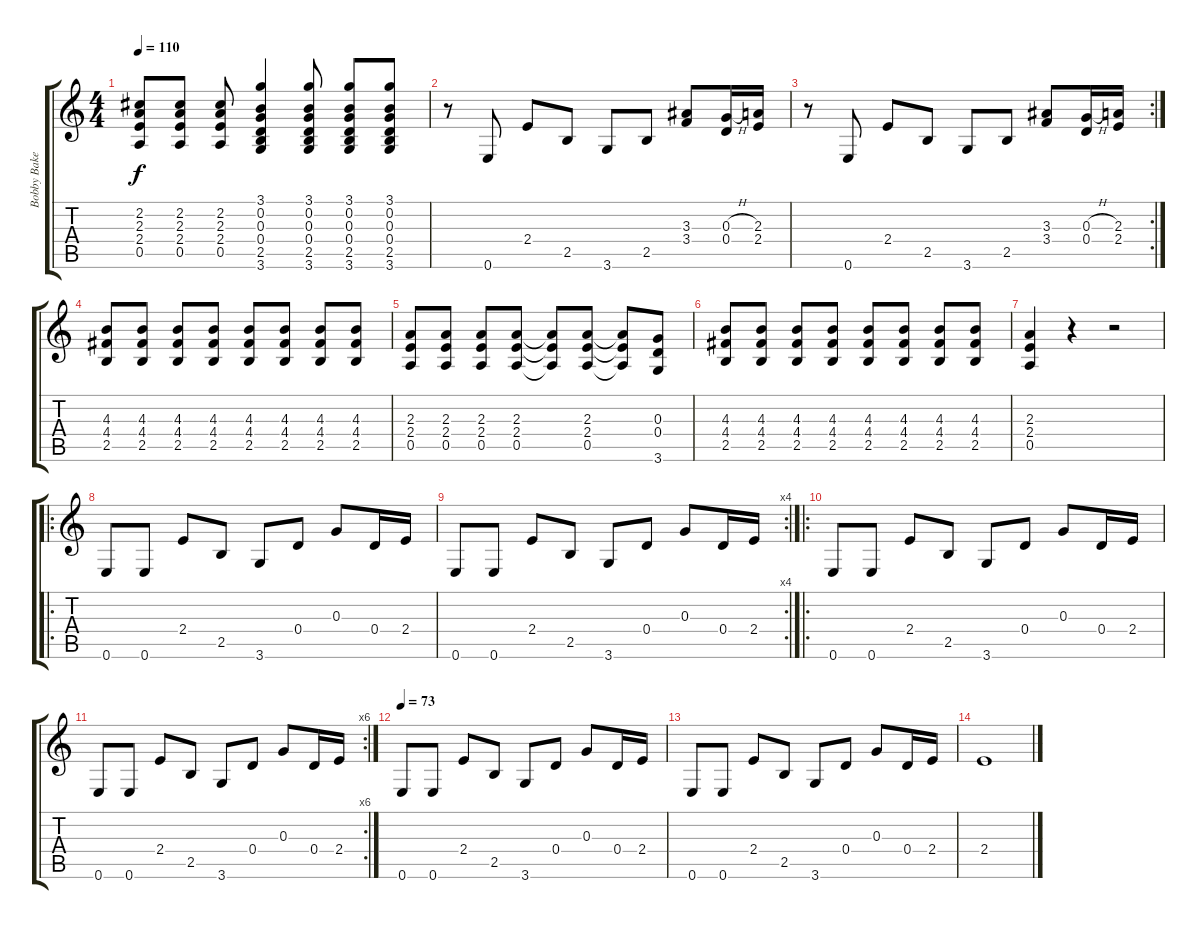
\track ("Bobby Baker" "Bobby Bake") {instrument distortionguitar}
\staff {score tabs}
\tuning (E4 B3 G3 D3 A2 E2) {hide}
\ts (4 4)
\tempo 110
\clef g2
\ks c
(2.2 2.3 2.4 0.5).8{dy f} (2.2 2.3 2.4 0.5).8 (2.2 2.3 2.4 0.5).8 (3.1 0.2 0.3 0.4 2.5 3.6).4 (3.1 0.2 0.3 0.4 2.5 3.6).8 (3.1 0.2 0.3 0.4 2.5 3.6).8 (3.1 0.2 0.3 0.4 2.5 3.6).8 |
r.8 0.6.8 2.4.8 2.5.8 3.6.8 2.5.8 (3.3 3.4).8 (0.3{h} 0.4).16 (2.3 2.4).16 |
\rc 2
r.8 0.6.8 2.4.8 2.5.8 3.6.8 2.5.8 (3.3 3.4).8 (0.3{h} 0.4).16 (2.3 2.4).16 |
(4.3 4.4 2.5).8 (4.3 4.4 2.5).8 (4.3 4.4 2.5).8 (4.3 4.4 2.5).8 (4.3 4.4 2.5).8 (4.3 4.4 2.5).8 (4.3 4.4 2.5).8 (4.3 4.4 2.5).8 |
(2.3 2.4 0.5).8 (2.3 2.4 0.5).8 (2.3 2.4 0.5).8 (2.3 2.4 0.5).8 (2.3{t} 2.4{t} 0.5{t}).8 (2.3 2.4 0.5).8 (2.3{t} 2.4{t} 0.5{t}).8 (0.3 0.4 3.6).8 |
(4.3 4.4 2.5).8 (4.3 4.4 2.5).8 (4.3 4.4 2.5).8 (4.3 4.4 2.5).8 (4.3 4.4 2.5).8 (4.3 4.4 2.5).8 (4.3 4.4 2.5).8 (4.3 4.4 2.5).8 |
(2.3 2.4 0.5).4 r.4 r.2 |
\ro
0.6.8 0.6.8 2.4.8 2.5.8 3.6.8 0.4.8 0.3.8 0.4.16 2.4.16 |
\rc 4
0.6.8 0.6.8 2.4.8 2.5.8 3.6.8 0.4.8 0.3.8 0.4.16 2.4.16 |
\ro
0.6.8 0.6.8 2.4.8 2.5.8 3.6.8 0.4.8 0.3.8 0.4.16 2.4.16 |
\rc 6
0.6.8 0.6.8 2.4.8 2.5.8 3.6.8 0.4.8 0.3.8 0.4.16 2.4.16 |
\tempo 73
0.6.8 0.6.8 2.4.8 2.5.8 3.6.8 0.4.8 0.3.8 0.4.16 2.4.16 |
0.6.8 0.6.8 2.4.8 2.5.8 3.6.8 0.4.8 0.3.8 0.4.16 2.4.16 |
2.4.1
